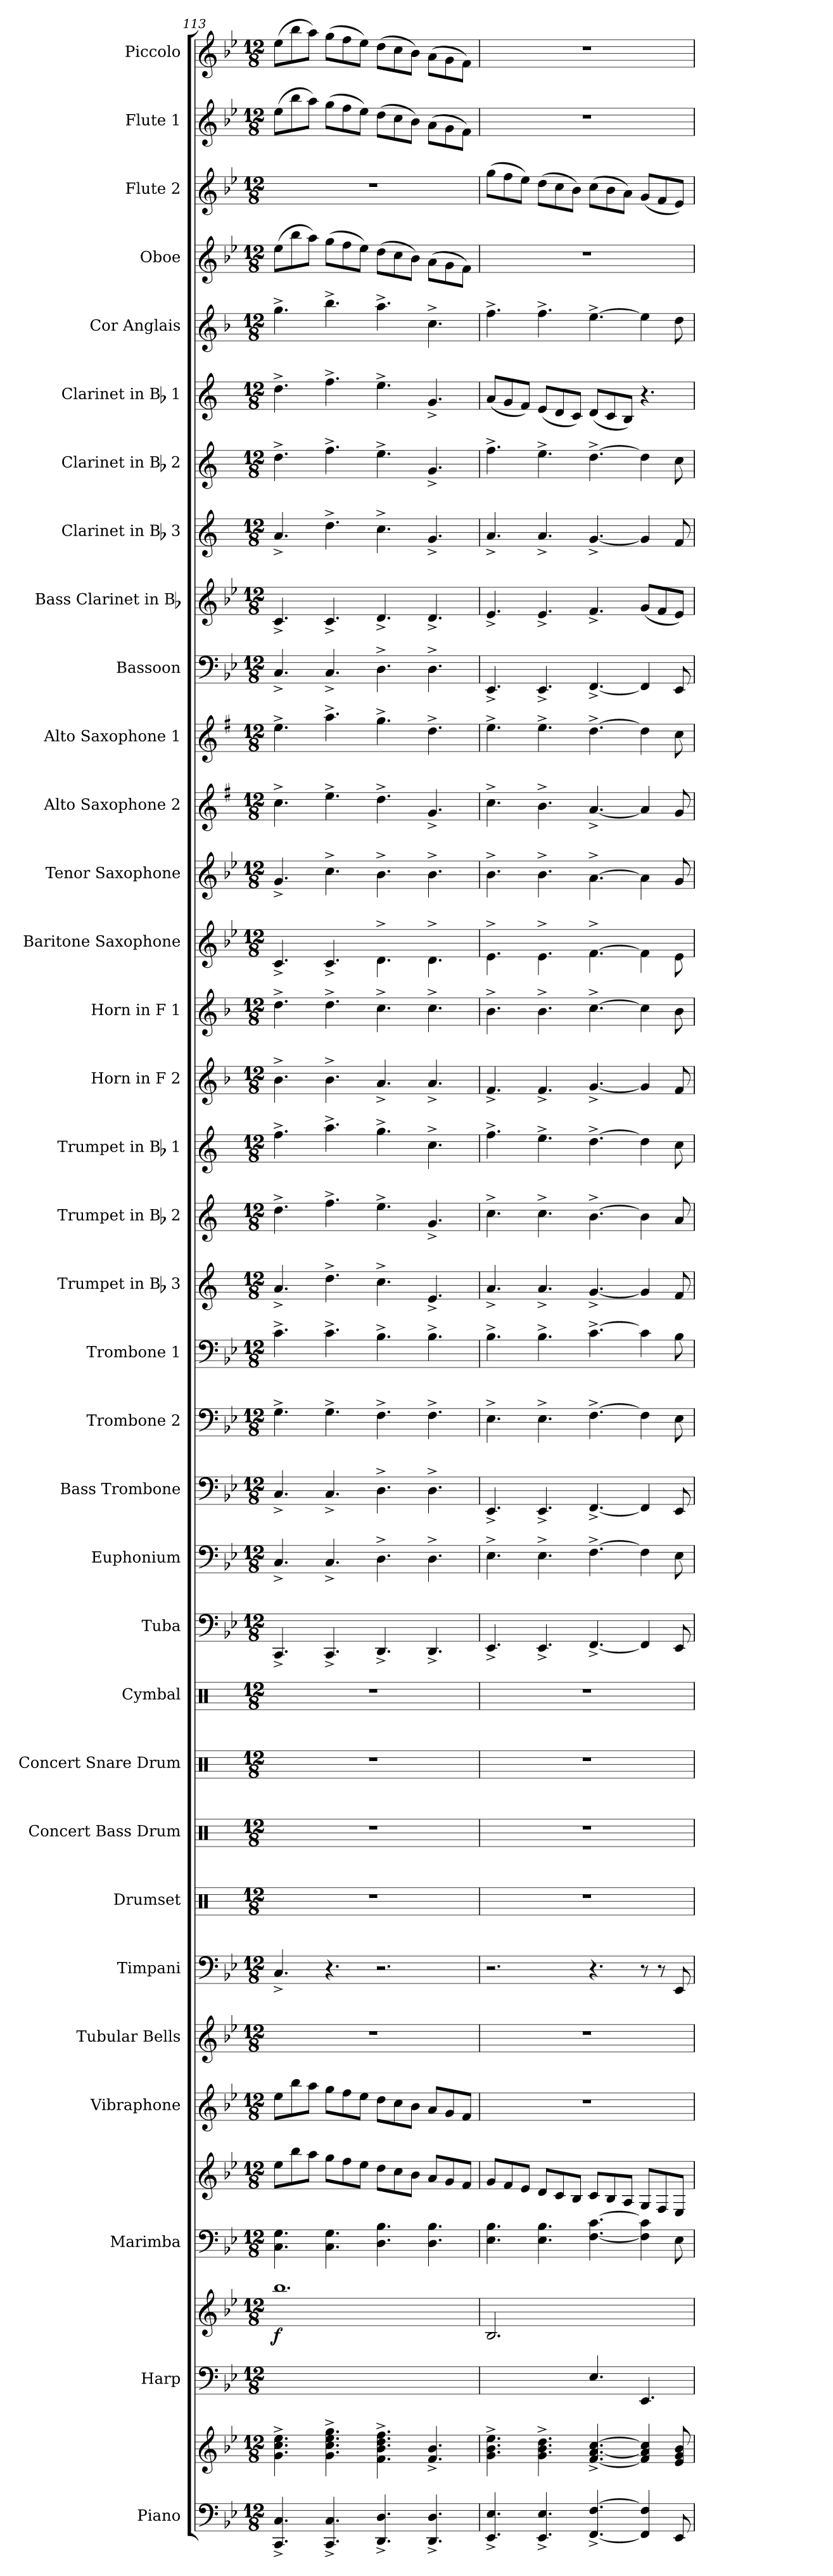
**kern	**kern	**kern	**kern	**dynam	**kern	**kern	**kern	**kern	**kern	**kern	**kern	**kern	**kern	**kern	**kern	**kern	**kern	**kern	**kern	**kern	**kern	**kern	**kern	**kern	**kern	**kern	**kern	**kern	**kern	**kern	**kern	**kern	**kern	**kern	**kern	**kern	**kern
*part34	*part34	*part33	*part33	*part33	*part32	*part32	*part31	*part30	*part29	*part28	*part27	*part26	*part25	*part24	*part23	*part22	*part21	*part20	*part19	*part18	*part17	*part16	*part15	*part14	*part13	*part12	*part11	*part10	*part9	*part8	*part7	*part6	*part5	*part4	*part3	*part2	*part1
*staff37	*staff36	*staff35	*staff34	*staff34/35	*staff33	*staff32	*staff31	*staff30	*staff29	*staff28	*staff27	*staff26	*staff25	*staff24	*staff23	*staff22	*staff21	*staff20	*staff19	*staff18	*staff17	*staff16	*staff15	*staff14	*staff13	*staff12	*staff11	*staff10	*staff9	*staff8	*staff7	*staff6	*staff5	*staff4	*staff3	*staff2	*staff1
*I"Piano	*	*I"Harp	*	*	*I"Marimba	*	*I"Vibraphone	*I"Tubular Bells	*I"Timpani	*I"Drumset	*I"Concert Bass Drum	*I"Concert Snare Drum	*I"Cymbal	*I"Tuba	*I"Euphonium	*I"Bass Trombone	*I"Trombone 2	*I"Trombone 1	*I"Trumpet in Bb 3	*I"Trumpet in Bb 2	*I"Trumpet in Bb 1	*I"Horn in F 2	*I"Horn in F 1	*I"Baritone Saxophone	*I"Tenor Saxophone	*I"Alto Saxophone 2	*I"Alto Saxophone 1	*I"Bassoon	*I"Bass Clarinet in Bb	*I"Clarinet in Bb 3	*I"Clarinet in Bb 2	*I"Clarinet in Bb 1	*I"Cor Anglais	*I"Oboe	*I"Flute 2	*I"Flute 1	*I"Piccolo
*I'Pno.	*	*I'Hp.	*	*	*I'Mar.	*	*I'Vib.	*I'Tub. B.	*I'Timp.	*I'D. Set	*I'Con. BD	*I'Con. Sn.	*I'Cym.	*I'Tba.	*I'Euph.	*I'B. Tbn.	*I'Tbn. 2	*I'Tbn. 1	*I'Tpt. 3	*I'Tpt. 2	*I'Tpt. 1	*I'Hn. 2	*I'Hn. 1	*I'Bari. Sax.	*I'Ten. Sax.	*I'Alto Sax. 2	*I'Alto Sax. 1	*I'Bsn.	*I'B. Cl.	*I'Cl. 3	*I'Cl. 2	*I'Cl. 1	*I'C. A.	*I'Ob.	*I'Fl. 2	*I'Fl. 1	*I'Picc.
*clefF4	*clefG2	*clefF4	*clefG2	*	*clefF4	*clefG2	*clefG2	*clefG2	*clefF4	*clefX	*clefX	*clefX	*clefX	*clefF4	*clefF4	*clefF4	*clefF4	*clefF4	*clefG2	*clefG2	*clefG2	*clefG2	*clefG2	*clefG2	*clefG2	*clefG2	*clefG2	*clefF4	*clefG2	*clefG2	*clefG2	*clefG2	*clefG2	*clefG2	*clefG2	*clefG2	*clefG2
*	*	*	*	*	*	*	*	*	*	*	*	*	*	*	*	*	*	*	*ITrd1c2	*ITrd1c2	*ITrd1c2	*ITrd4c7	*ITrd4c7	*ITrd12c21	*ITrd8c14	*ITrd5c9	*ITrd5c9	*	*ITrd8c14	*ITrd1c2	*ITrd1c2	*ITrd1c2	*ITrd4c7	*	*	*	*ITrd-7c-12
*k[b-e-]	*k[b-e-]	*k[b-e-]	*k[b-e-]	*	*k[b-e-]	*k[b-e-]	*k[b-e-]	*k[b-e-]	*k[b-e-]	*k[]	*k[]	*k[]	*k[]	*k[b-e-]	*k[b-e-]	*k[b-e-]	*k[b-e-]	*k[b-e-]	*k[b-e-]	*k[b-e-]	*k[b-e-]	*k[b-e-]	*k[b-e-]	*k[b-e-]	*k[b-e-]	*k[b-e-]	*k[b-e-]	*k[b-e-]	*k[b-e-]	*k[b-e-]	*k[b-e-]	*k[b-e-]	*k[b-e-]	*k[b-e-]	*k[b-e-]	*k[b-e-]	*k[b-e-]
*B-:	*B-:	*B-:	*B-:	*	*B-:	*B-:	*B-:	*B-:	*B-:	*	*	*	*	*B-:	*B-:	*B-:	*B-:	*B-:	*	*	*	*B-:	*B-:	*B-:	*	*B-:	*B-:	*B-:	*	*	*	*	*B-:	*B-:	*B-:	*B-:	*B-:
*M12/8	*M12/8	*M12/8	*M12/8	*	*M12/8	*M12/8	*M12/8	*M12/8	*M12/8	*M12/8	*M12/8	*M12/8	*M12/8	*M12/8	*M12/8	*M12/8	*M12/8	*M12/8	*M12/8	*M12/8	*M12/8	*M12/8	*M12/8	*M12/8	*M12/8	*M12/8	*M12/8	*M12/8	*M12/8	*M12/8	*M12/8	*M12/8	*M12/8	*M12/8	*M12/8	*M12/8	*M12/8
=113	=113	=113	=113	=113	=113	=113	=113	=113	=113	=113	=113	=113	=113	=113	=113	=113	=113	=113	=113	=113	=113	=113	=113	=113	=113	=113	=113	=113	=113	=113	=113	=113	=113	=113	=113	=113	=113
!	!	!	!	!LO:DY:b	!	!	!	!	!	!	!	!	!	!	!	!	!	!	!	!	!	!	!	!	!	!	!	!	!	!	!	!	!	!	!	!	!
4.CC/^ 4.C/^	4.g\^ 4.cc\^ 4.ee-\^	1.ryy	1.bb-	f	4.C\ 4.G\	8ee-\L	8ee-\L	1.r	4.C^/	1.r	1.r	1.r	1.r	4.CC^/	4.C^/	4.C^/	4.G^\	4.c^\	4.g^/	4.cc^\	4.ee-^\	4.e-^\	4.g^\	4.C^/	4.G^/	4.e-^\	4.g^\	4.C^/	4.C^/	4.g^/	4.cc^\	4.cc^\	4.cc^\	(8ee-\L	1.r	(8ee-\L	(8eee-\L
.	.	.	.	.	.	8bb-\	8bb-\	.	.	.	.	.	.	.	.	.	.	.	.	.	.	.	.	.	.	.	.	.	.	.	.	.	.	8bb-\	.	8bb-\	8bbb-\
.	.	.	.	.	.	8aa\J	8aa\J	.	.	.	.	.	.	.	.	.	.	.	.	.	.	.	.	.	.	.	.	.	.	.	.	.	.	8aa\J)	.	8aa\J)	8aaa\J)
4.CC/^ 4.C/^	4.g\^ 4.cc\^ 4.ee-\^ 4.gg\^	.	.	.	4.C\ 4.G\	8gg\L	8gg\L	.	4.r	.	.	.	.	4.CC^/	4.C^/	4.C^/	4.G^\	4.c^\	4.cc^\	4.ee-^\	4.gg^\	4.e-^\	4.g^\	4.C^/	4.c^\	4.g^\	4.cc^\	4.C^/	4.C^/	4.cc^\	4.ee-^\	4.ee-^\	4.ee-^\	(8gg\L	.	(8gg\L	(8ggg\L
.	.	.	.	.	.	8ff\	8ff\	.	.	.	.	.	.	.	.	.	.	.	.	.	.	.	.	.	.	.	.	.	.	.	.	.	.	8ff\	.	8ff\	8fff\
.	.	.	.	.	.	8ee-\J	8ee-\J	.	.	.	.	.	.	.	.	.	.	.	.	.	.	.	.	.	.	.	.	.	.	.	.	.	.	8ee-\J)	.	8ee-\J)	8eee-\J)
4.DD/^ 4.D/^	4.f\^ 4.b-\^ 4.dd\^ 4.ff\^	.	.	.	4.D\ 4.B-\	8dd\L	8dd\L	.	2.r	.	.	.	.	4.DD^/	4.D^\	4.D^\	4.F^\	4.B-^\	4.b-^\	4.dd^\	4.ff^\	4.d^/	4.f^\	4.D^\	4.B-^\	4.f^\	4.b-^\	4.D^\	4.D^/	4.b-^\	4.dd^\	4.dd^\	4.dd^\	(8dd\L	.	(8dd\L	(8ddd\L
.	.	.	.	.	.	8cc\	8cc\	.	.	.	.	.	.	.	.	.	.	.	.	.	.	.	.	.	.	.	.	.	.	.	.	.	.	8cc\	.	8cc\	8ccc\
.	.	.	.	.	.	8b-\J	8b-\J	.	.	.	.	.	.	.	.	.	.	.	.	.	.	.	.	.	.	.	.	.	.	.	.	.	.	8b-\J)	.	8b-\J)	8bb-\J)
4.DD/^ 4.D/^	4.f/^ 4.b-/^	.	.	.	4.D\ 4.B-\	8a/L	8a/L	.	.	.	.	.	.	4.DD^/	4.D^\	4.D^\	4.F^\	4.B-^\	4.d^/	4.f^/	4.b-^\	4.d^/	4.f^\	4.D^\	4.B-^\	4.B-^/	4.f^\	4.D^\	4.D^/	4.f^/	4.f^/	4.f^/	4.f^\	(8a\L	.	(8a\L	(8aa\L
.	.	.	.	.	.	8g/	8g/	.	.	.	.	.	.	.	.	.	.	.	.	.	.	.	.	.	.	.	.	.	.	.	.	.	.	8g\	.	8g\	8gg\
.	.	.	.	.	.	8f/J	8f/J	.	.	.	.	.	.	.	.	.	.	.	.	.	.	.	.	.	.	.	.	.	.	.	.	.	.	8f\J)	.	8f\J)	8ff\J)
!!LO:PB:g=z
=114	=114	=114	=114	=114	=114	=114	=114	=114	=114	=114	=114	=114	=114	=114	=114	=114	=114	=114	=114	=114	=114	=114	=114	=114	=114	=114	=114	=114	=114	=114	=114	=114	=114	=114	=114	=114	=114
*	*	*^	*	*	*	*	*	*	*	*	*	*	*	*	*	*	*	*	*	*	*	*	*	*	*	*	*	*	*	*	*	*	*	*	*	*	*
4.EE-/^ 4.E-/^	4.g\^ 4.b-\^ 4.ee-\^	2.ryy	2.ryy	2.B-/	.	4.E-\ 4.B-\	8g/L	1.r	1.r	2.r	1.r	1.r	1.r	1.r	4.EE-^/	4.E-^\	4.EE-^/	4.E-^\	4.B-^\	4.g^/	4.b-^\	4.ee-^\	4.B-^/	4.e-^\	4.E-^\	4.B-^\	4.e-^\	4.g^\	4.EE-^/	4.E-^/	4.g^/	4.ee-^\	(8g/L	4.b-^\	1.r	(8gg\L	1.r	1.r
.	.	.	.	.	.	.	8f/	.	.	.	.	.	.	.	.	.	.	.	.	.	.	.	.	.	.	.	.	.	.	.	.	.	8f/	.	.	8ff\	.	.
.	.	.	.	.	.	.	8e-/J	.	.	.	.	.	.	.	.	.	.	.	.	.	.	.	.	.	.	.	.	.	.	.	.	.	8e-/J)	.	.	8ee-\J)	.	.
4.EE-/^ 4.E-/^	4.g\^ 4.b-\^ 4.dd\^	.	.	.	.	4.E-\ 4.B-\	8d/L	.	.	.	.	.	.	.	4.EE-^/	4.E-^\	4.EE-^/	4.E-^\	4.B-^\	4.g^/	4.b-^\	4.dd^\	4.B-^/	4.e-^\	4.E-^\	4.B-^\	4.d^\	4.g^\	4.EE-^/	4.E-^/	4.g^/	4.dd^\	(8d/L	4.b-^\	.	(8dd\L	.	.
.	.	.	.	.	.	.	8c/	.	.	.	.	.	.	.	.	.	.	.	.	.	.	.	.	.	.	.	.	.	.	.	.	.	8c/	.	.	8cc\	.	.
.	.	.	.	.	.	.	8B-/J	.	.	.	.	.	.	.	.	.	.	.	.	.	.	.	.	.	.	.	.	.	.	.	.	.	8B-/J)	.	.	8b-\J)	.	.
[4.FF/^ [4.F/^	[4.f/^ [4.a/^ [4.cc/^	4.E-/	4.ryy	2.ryy	.	[4.F\ [4.c\	8c/L	.	.	4.r	.	.	.	.	[4.FF^/	[4.F^\	[4.FF^/	[4.F^\	[4.c^\	[4.f^/	[4.a^\	[4.cc^\	[4.c^/	[4.f^\	[4.F^\	[4.A^\	[4.c^/	[4.f^\	[4.FF^/	4.F^/	[4.f^/	[4.cc^\	(8c/L	[4.a^\	.	(8cc\L	.	.
.	.	.	.	.	.	.	8B-/	.	.	.	.	.	.	.	.	.	.	.	.	.	.	.	.	.	.	.	.	.	.	.	.	.	8B-/	.	.	8b-\	.	.
.	.	.	.	.	.	.	8A/J	.	.	.	.	.	.	.	.	.	.	.	.	.	.	.	.	.	.	.	.	.	.	.	.	.	8A/J)	.	.	8a\J)	.	.
4FF/] 4F/]	4f/] 4a/] 4cc/]	4.EE-/	4.ryy	.	.	4F\] 4c\]	8G/L	.	.	8r	.	.	.	.	4FF/]	4F\]	4FF/]	4F\]	4c\]	4f/]	4a\]	4cc\]	4c/]	4f\]	4F\]	4A\]	4c/]	4f\]	4FF/]	(8G/L	4f/]	4cc\]	4.r	4a\]	.	(8g/L	.	.
.	.	.	.	.	.	.	8F/	.	.	8r	.	.	.	.	.	.	.	.	.	.	.	.	.	.	.	.	.	.	.	8F/	.	.	.	.	.	8f/	.	.
8EE-/	8e-/ 8g/ 8b-/	.	.	.	.	8E-\	8E-/J	.	.	8EE-/	.	.	.	.	8EE-/	8E-\	8EE-/	8E-\	8B-\	8e-/	8g/	8b-\	8B-/	8e-\	8E-\	8G/	8B-/	8e-\	8EE-/	8E-/J)	8e-/	8b-\	.	8g\	.	8e-/J)	.	.
*	*	*v	*v	*	*	*	*	*	*	*	*	*	*	*	*	*	*	*	*	*	*	*	*	*	*	*	*	*	*	*	*	*	*	*	*	*	*	*
=	=	=	=	=	=	=	=	=	=	=	=	=	=	=	=	=	=	=	=	=	=	=	=	=	=	=	=	=	=	=	=	=	=	=	=	=	=
*-	*-	*-	*-	*-	*-	*-	*-	*-	*-	*-	*-	*-	*-	*-	*-	*-	*-	*-	*-	*-	*-	*-	*-	*-	*-	*-	*-	*-	*-	*-	*-	*-	*-	*-	*-	*-	*-
